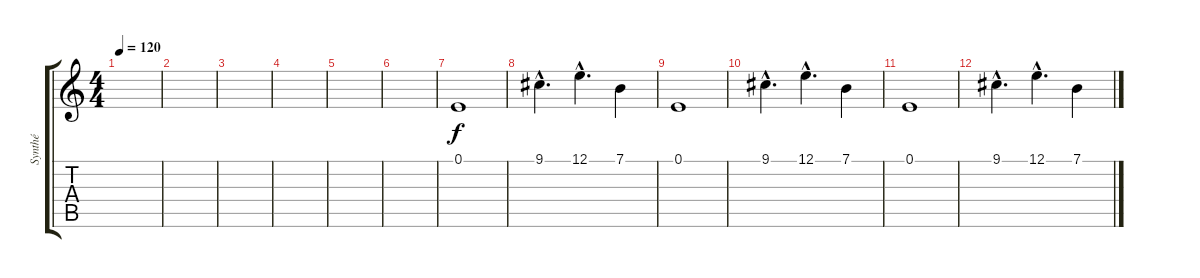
\track ("Synthé" "Synthé") {instrument lead1square}
\staff {score tabs}
\tuning (E4 B3 G3 D3 A2 E2) {hide}
\ts (4 4)
\tempo 120
\clef g2
\ks c
|
|
|
|
|
|
0.1.1 |
9.1{hac}.4{d} 12.1{hac}.4{d} 7.1.4 |
0.1.1 |
9.1{hac}.4{d} 12.1{hac}.4{d} 7.1.4 |
0.1.1 |
9.1{hac}.4{d} 12.1{hac}.4{d} 7.1.4
